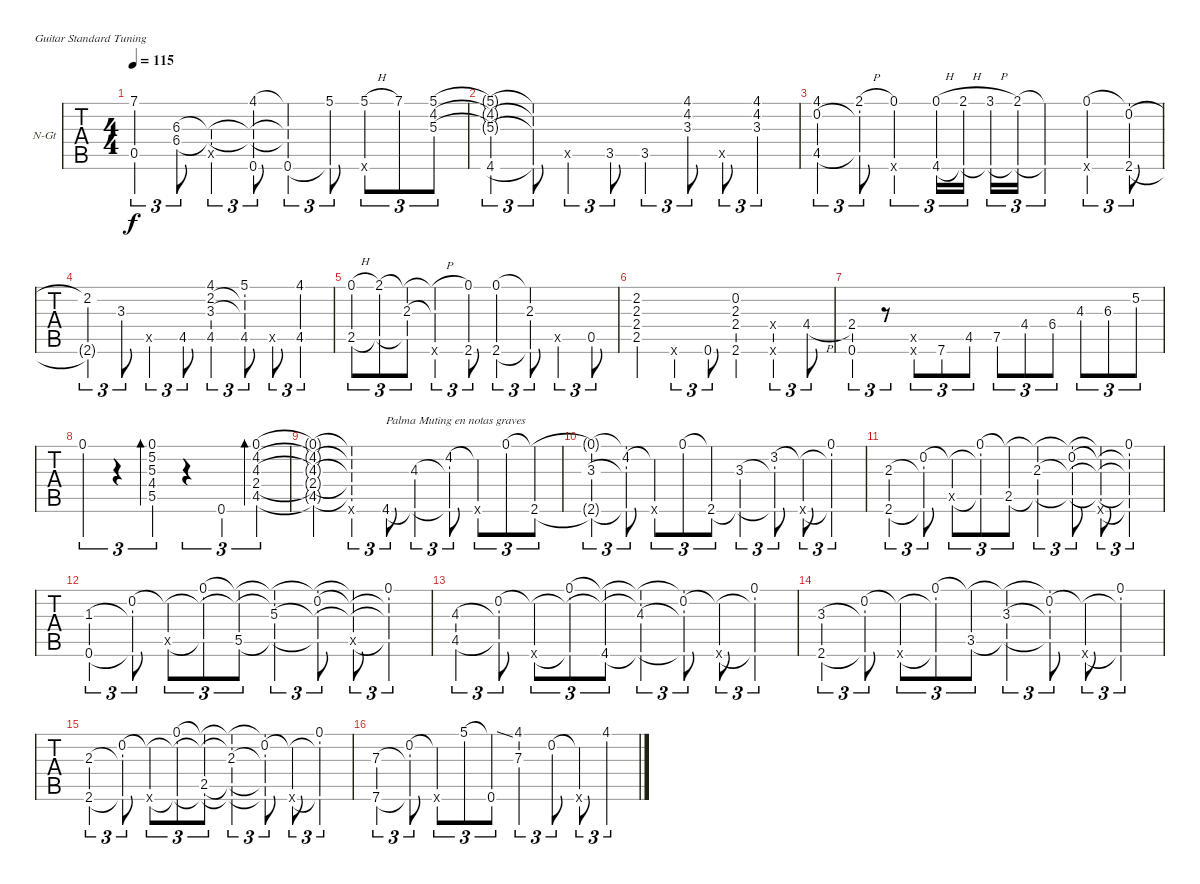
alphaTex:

\defaultSystemsLayout 4
\bracketExtendMode groupsimilarinstruments
\firstSystemTrackNameOrientation horizontal
\otherSystemsTrackNameOrientation horizontal
\track ("Nylon Guitar" "N-Gt") {instrument acousticguitarnylon}
\staff {tabs}
\tuning (E4 B3 G3 D3 A2 E2)
\ts (4 4)
\tempo 115
\clef g2
\ks c
(7.1{t} 0.5).4{tu (3 2) dy f} (6.3 6.4).8{tu (3 2)} (6.3{t} 0.5{x} 6.4{t}).4{tu (3 2)} (4.1 0.6 6.3{t} 6.4{t}).8{tu (3 2)} (0.6 4.1{t} 6.3{t} 6.4{t}).4{tu (3 2)} (5.1 0.6{t}).8{tu (3 2)} (5.1{h} 0.6{x}).8{tu (3 2)} 7.1.8{tu (3 2)} (5.1 5.3 4.2).8{tu (3 2)} |
(4.6 5.1{t} 5.3{t} 4.2{t}).4{tu (3 2)} (4.6{t} 5.1{t} 5.3{t} 4.2{t}).8{tu (3 2)} 0.5{x}.4{tu (3 2)} 3.5.8{tu (3 2)} 3.5.4{tu (3 2)} (4.1 4.2 3.3).8{tu (3 2)} 0.5{x}.8{tu (3 2)} (4.1 4.2 3.3).4{tu (3 2)} |
(4.1 4.5 0.2).4{tu (3 2)} (2.1{h} 4.5{t} 0.2{t}).8{tu (3 2)} (0.1 0.6{x}).4{tu (3 2)} (0.1{h} 4.6).16{tu (3 2)} (2.1{h} 4.6{t}).16{tu (3 2)} (3.1{h} 4.6{t}).16{tu (3 2)} (2.1 4.6{t}).16{tu (3 2)} (2.1{t} 4.6{t}).4{tu (3 2)} (0.1 0.6{x}).4{tu (3 2)} (0.2{h} 2.6 0.1{t}).8{tu (3 2)} |
(2.6{t} 2.2).4{tu (3 2)} 3.3.8{tu (3 2)} 0.5{x}.4{tu (3 2)} 4.5.8{tu (3 2)} (3.3 4.5 2.2 4.1).4{tu (3 2)} (5.1 4.5 3.3{t} 2.2{t}).8{tu (3 2)} 0.5{x}.8{tu (3 2)} (4.1 4.5).4{tu (3 2)} |
(0.1{h} 2.5).8{tu (3 2)} (2.1 2.5{t}).8{tu (3 2)} (2.3 2.1{t} 2.5{t}).8{tu (3 2)} (0.6{x} 2.3{t} 2.1{h t}).4{tu (3 2)} (0.1 2.6).8{tu (3 2)} (2.6 0.1).4{tu (3 2)} (2.3 2.6{t} 0.1{t}).8{tu (3 2)} 0.5{x}.4{tu (3 2)} 0.5.8{tu (3 2)} |
(2.2 2.3 2.4 2.5).4 0.6{x}.4{tu (3 2)} 0.6.8{tu (3 2)} (0.2 2.3 2.4 2.6).4 (0.6{x} 0.4{x}).4{tu (3 2)} 4.4{h}.8{tu (3 2)} |
(2.4 0.6).4{tu (3 2)} r.8{tu (3 2)} (0.6{x} 0.5{x}).8{tu (3 2)} 7.6{rf 1}.8{tu (3 2)} 4.5{rf 2}.8{tu (3 2)} 7.5{rf 1}.8{tu (3 2)} 4.4{rf 2}.8{tu (3 2)} 6.4{rf 1}.8{tu (3 2)} 4.3{rf 2}.8{tu (3 2)} 6.3{rf 1}.8{tu (3 2)} 5.2{rf 2}.8{tu (3 2)} |
0.1{rf 4}.4{tu (3 2)} r.4{tu (3 2)} (0.1 5.2 5.3 4.4 5.5).4{tu (3 2) bd 119} r.4{tu (3 2)} 0.6.4{tu (3 2)} (0.1 4.2 4.3 2.4 4.5).4{tu (3 2) bd 118} |
(0.1{t} 4.2{t} 4.3{t} 2.4{t} 4.5{t}).4 (0.1{t} 4.2{t} 4.3{t} 2.4{t} 4.5{t} 0.6{x}).4{tu (3 2)} 4.6{lf 3 rf 1}.8{tu (3 2) txt "Palma Muting en notas graves"} (4.3{lf 4 rf 2} 4.6{t}).4{tu (3 2)} (4.2{lf 5 rf 3} 4.3{t} 4.6{t}).8{tu (3 2)} (0.6{x} 4.2{t}).8{tu (3 2)} 0.1{rf 4}.8{tu (3 2)} (2.6{lf 2 rf 1} 0.1{t}).8{tu (3 2)} |
(3.3{lf 3 rf 2} 2.6{t} 0.1{t}).4{tu (3 2)} (4.2{lf 5 rf 3} 3.3{t} 2.6{t} 0.1{t}).8{tu (3 2)} (0.6{x} 4.2{t}).8{tu (3 2)} 0.1{rf 4}.8{tu (3 2)} (2.6{lf 2 rf 1} 0.1{t}).8{tu (3 2)} (3.3{lf 3 rf 2} 2.6{t}).4{tu (3 2)} (3.2{lf 4 rf 2} 3.3{t} 2.6{t}).8{tu (3 2)} (0.6{x} 3.2{t}).8{tu (3 2)} (0.1{rf 4} 0.6{x t} 3.2{t}).4{tu (3 2)} |
(2.3{lf 4} 2.6{lf 3}).4{tu (3 2)} (0.2 2.3{t} 2.6{t}).8{tu (3 2)} (0.5{x} 0.2{t}).8{tu (3 2)} (0.1 0.5{x t} 0.2{t}).8{tu (3 2)} (2.5{lf 3} 0.1{t}).8{tu (3 2)} (2.3{lf 4} 2.5{t} 0.1{t}).4{tu (3 2)} (0.2 2.3{t} 2.5{t} 0.1{t}).8{tu (3 2)} (0.6{x} 0.2{t} 2.3{t} 2.5{t} 0.1{t}).8{tu (3 2)} (0.1 0.6{x t} 0.2{t} 2.3{t} 2.5{t}).4{tu (3 2)} |
(1.3{lf 2} 0.6).4{tu (3 2)} (0.2 1.3{t} 0.6{t}).8{tu (3 2)} (0.5{x} 0.2{t}).8{tu (3 2)} (0.1 0.5{x t} 0.2{t}).8{tu (3 2)} (5.5{lf 4} 0.1{t} 0.2{t}).8{tu (3 2)} (5.3{lf 5} 5.5{t} 0.1{t} 0.2{t}).4{tu (3 2)} (0.2 5.3{t} 5.5{t} 0.1{t}).8{tu (3 2)} (0.5{x} 0.2{t} 5.3{t} 0.1{t}).8{tu (3 2)} (0.1 0.5{x t} 0.2{t} 5.3{t}).4{tu (3 2)} |
(4.3{lf 5} 4.5{lf 4}).4{tu (3 2)} (0.2 4.3{t} 4.5{t}).8{tu (3 2)} (0.6{x} 0.2{t}).8{tu (3 2)} (0.1 0.2{t} 0.6{x t}).8{tu (3 2)} (4.6{lf 4} 0.1{t} 0.2{t}).8{tu (3 2)} (4.3{lf 5} 4.6{t} 0.1{t} 0.2{t}).4{tu (3 2)} (0.2 4.3{t} 4.6{t} 0.1{t}).8{tu (3 2)} (0.6{x} 0.2{t}).8{tu (3 2)} (0.1 0.6{x t} 0.2{t}).4{tu (3 2)} |
(3.3{lf 5} 2.6{lf 2}).4{tu (3 2)} (0.2 3.3{t} 2.6{t}).8{tu (3 2)} (0.6{x} 0.2{t}).8{tu (3 2)} (0.1 0.6{x t} 0.2{t}).8{tu (3 2)} (3.5{lf 4} 0.1{t}).8{tu (3 2)} (3.3{lf 5} 3.5{t} 0.1{t}).4{tu (3 2)} (0.2 3.3{t} 3.5{t} 0.1{t}).8{tu (3 2)} (0.6{x} 0.2{t}).8{tu (3 2)} (0.1 0.6{x t} 0.2{t}).4{tu (3 2)} |
(2.3{lf 4} 2.6{lf 3}).4{tu (3 2)} (0.2 2.3{t} 2.6{t}).8{tu (3 2)} (0.6{x} 0.2{t}).8{tu (3 2)} (0.1 0.6{x t} 0.2{t}).8{tu (3 2)} (2.5{lf 3} 0.1{t} 0.6{x t} 0.2{t}).8{tu (3 2)} (2.3{lf 4} 2.5{t} 0.1{t} 0.6{x t} 0.2{t}).4{tu (3 2)} (0.2 2.3{t} 2.5{t} 0.1{t} 0.6{x t}).8{tu (3 2)} (0.6{x} 0.2{t}).8{tu (3 2)} (0.1 0.6{x t} 0.2{t}).4{tu (3 2)} |
(7.3{lf 5} 7.6{lf 4}).4{tu (3 2)} (0.2 7.3{t} 7.6{t}).8{tu (3 2)} (0.6{x} 0.2{t}).8{tu (3 2)} 5.1{lf 2}.8{tu (3 2)} (0.6 5.1{ss t}).8{tu (3 2)} (7.3 4.1).4{tu (3 2)} 0.2.8{tu (3 2)} (0.6{x} 0.2{t}).8{tu (3 2)} 4.1.4{tu (3 2)}
